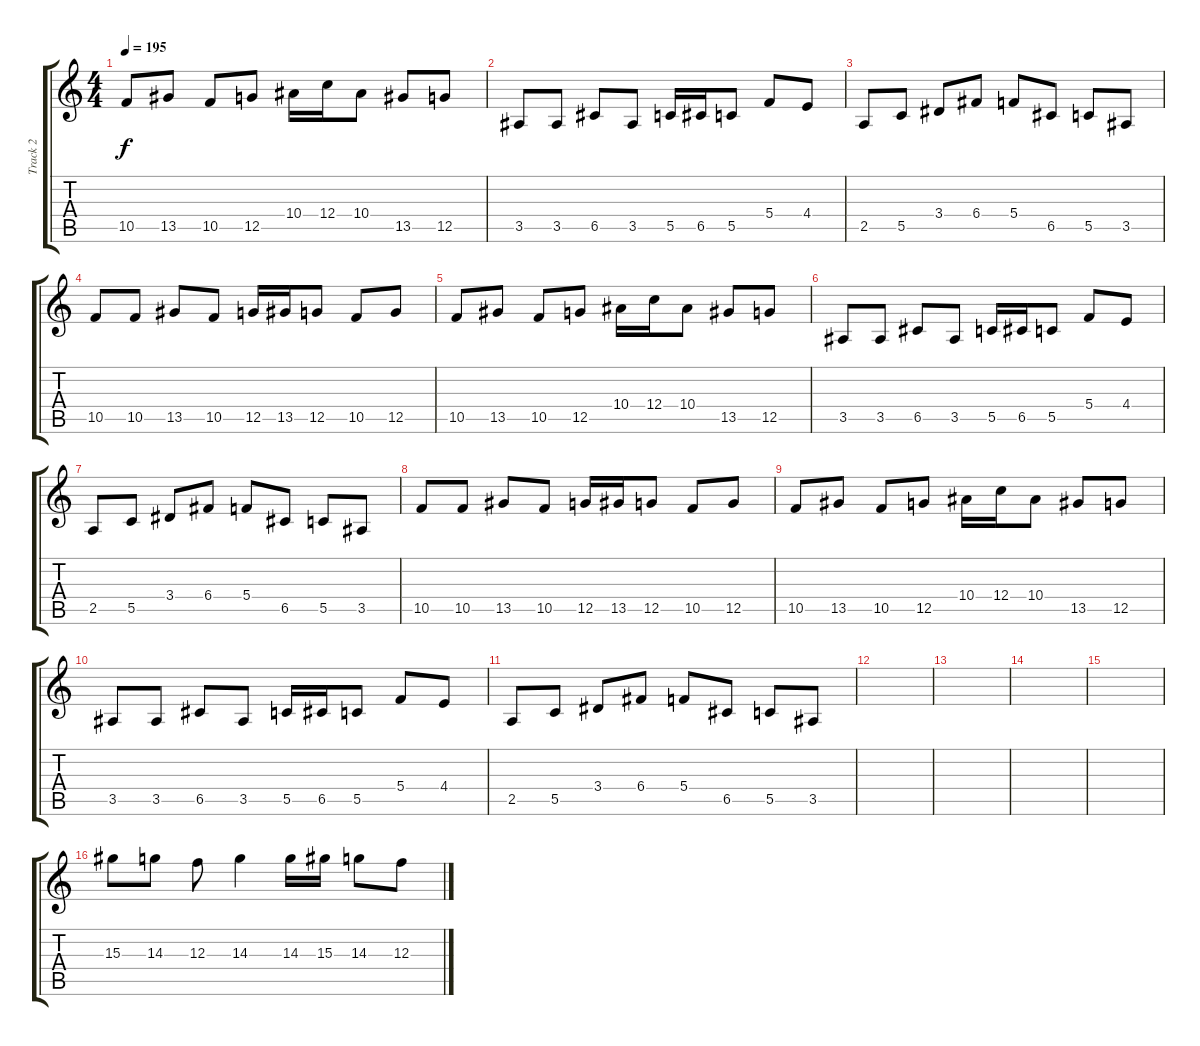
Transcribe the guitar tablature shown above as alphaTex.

\track ("Track 2" "Track 2") {instrument distortionguitar}
\staff {score tabs}
\tuning (D4 A3 F3 C3 G2 C2) {hide}
\ts (4 4)
\tempo 195
\clef g2
\ks c
10.5.8{dy f} 13.5.8 10.5.8 12.5.8 10.4.16 12.4.16 10.4.8 13.5.8 12.5.8 |
3.5.8 3.5.8 6.5.8 3.5.8 5.5.16 6.5.16 5.5.8 5.4.8 4.4.8 |
2.5.8 5.5.8 3.4.8 6.4.8 5.4.8 6.5.8 5.5.8 3.5.8 |
10.5.8 10.5.8 13.5.8 10.5.8 12.5.16 13.5.16 12.5.8 10.5.8 12.5.8 |
10.5.8 13.5.8 10.5.8 12.5.8 10.4.16 12.4.16 10.4.8 13.5.8 12.5.8 |
3.5.8 3.5.8 6.5.8 3.5.8 5.5.16 6.5.16 5.5.8 5.4.8 4.4.8 |
2.5.8 5.5.8 3.4.8 6.4.8 5.4.8 6.5.8 5.5.8 3.5.8 |
10.5.8 10.5.8 13.5.8 10.5.8 12.5.16 13.5.16 12.5.8 10.5.8 12.5.8 |
10.5.8 13.5.8 10.5.8 12.5.8 10.4.16 12.4.16 10.4.8 13.5.8 12.5.8 |
3.5.8 3.5.8 6.5.8 3.5.8 5.5.16 6.5.16 5.5.8 5.4.8 4.4.8 |
2.5.8 5.5.8 3.4.8 6.4.8 5.4.8 6.5.8 5.5.8 3.5.8 |
|
|
|
|
15.3.8 14.3.8 12.3.8 14.3.4 14.3.16 15.3.16 14.3.8 12.3.8
